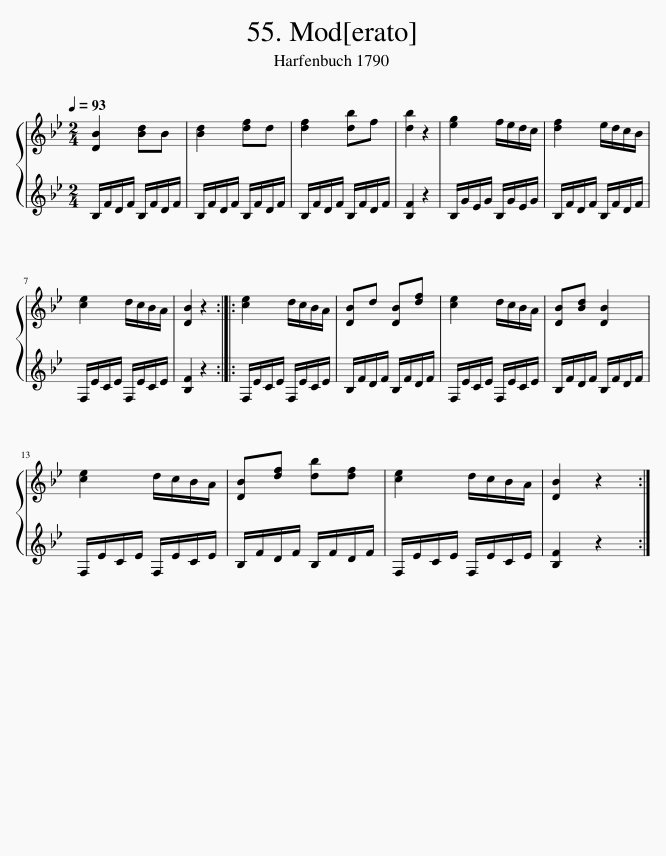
X:1
%%score { 1 | 2 }
L:1/8
Q:1/4=93
M:2/4
I:linebreak $
K:Bb
V:1 treble
V:2 treble
V:1
 [DB]2 [Bd]B | [Bd]2 [df]d | [df]2 [db]f | [db]2 z2 | [eg]2 f/e/d/c/ | %5
 [df]2 e/d/c/B/ |$ [ce]2 d/c/B/A/ | [DB]2 z2 :: [ce]2 d/c/B/A/ | [DB]d [DB][df] | %10
 [ce]2 d/c/B/A/ | [DB][Bd] [DB]2 |$ [ce]2 d/c/B/A/ | [DB][df] [db][df] | [ce]2 d/c/B/A/ | %15
 [DB]2 z2 :| %16
V:2
 B,/F/D/F/ B,/F/D/F/ | B,/F/D/F/ B,/F/D/F/ | B,/F/D/F/ B,/F/D/F/ | [B,F]2 z2 | B,/G/E/G/ B,/G/E/G/ | %5
 B,/F/D/F/ B,/F/D/F/ |$ F,/E/C/E/ F,/E/C/E/ | [B,F]2 z2 :: F,/E/C/E/ F,/E/C/E/ | B,/F/D/F/ B,/F/D/F/ | %10
 F,/E/C/E/ F,/E/C/E/ | B,/F/D/F/ B,/F/D/F/ |$ F,/E/C/E/ F,/E/C/E/ | B,/F/D/F/ B,/F/D/F/ | F,/E/C/E/ F,/E/C/E/ | %15
 [B,F]2 z2 :| %16
